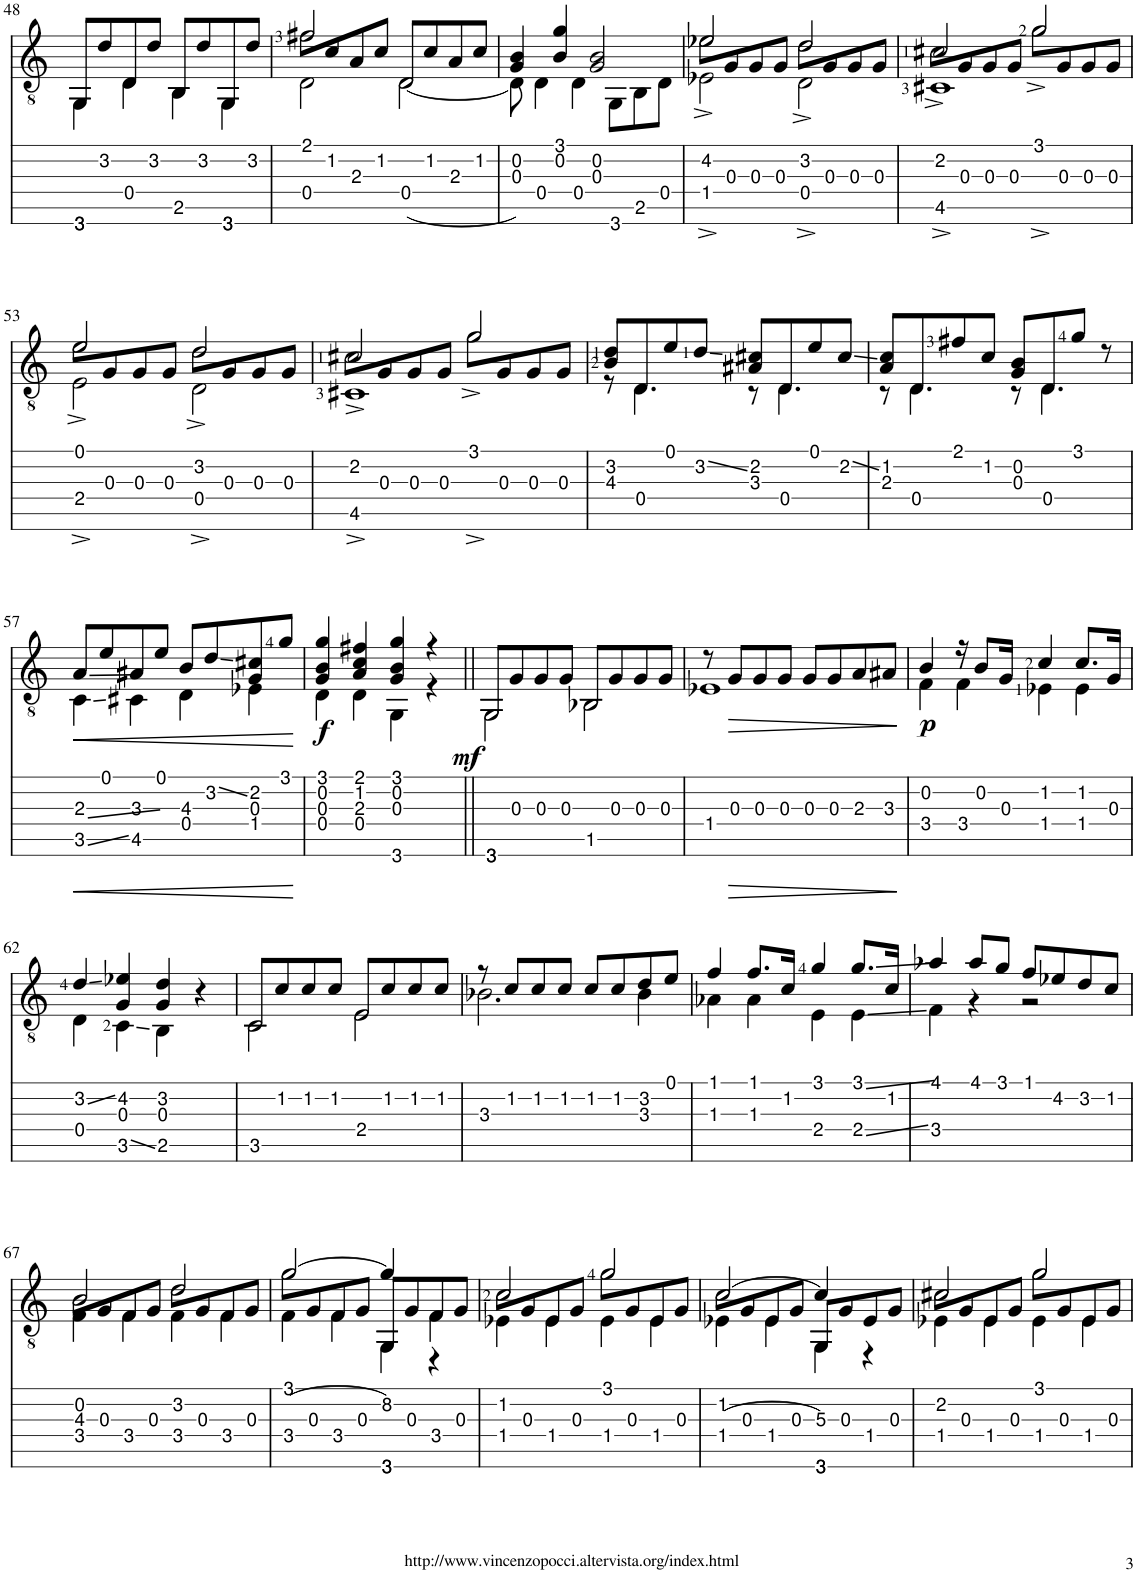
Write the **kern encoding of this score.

**kern	**kern	**dynam
*part1	*part1	*part1
*staff2	*staff1	*staff1/2
*I"Guitar	*	*
*I'Guit.	*	*
!!LO:PB:g=z
*	*clefGv2	*
*k[]	*k[]	*
*M4/4	*M4/4	*
*met(c)	*met(c)	*
=48	=48	=48
*^	*^	*
8GGL	4GG	8GG/L	4GG\	.
8dJ	.	8d/	.	.
8DL	4D	8D/	4D\	.
8dJ	.	8d/J	.	.
8BBL	4BB	8BB/L	4BB\	.
8dJ	.	8d/	.	.
8GGL	4GG	8GG/	4GG\	.
8dJ	.	8d/J	.	.
*	*	*v	*v	*
=49	=49	=49	=49
*	*^	*	*
!	!	!	!LO:N:head=open	!
*	*	*	*^	*
*	*	*	*	*^	*
8f#L	2D	2f#	8f#X\L	2D\	2f#/	.
8cJ	.	.	8c/	.	.	.
8AL	.	.	8A/	.	.	.
8cJ	.	.	8c/J	.	.	.
!	!	!	!LO:N:head=open	!	!	!
8DL	[2D	2ryy	8D/L	[2D\	2ryy	.
8cJ	.	.	8c/	.	.	.
8AL	.	.	8A/	.	.	.
8cJ	.	.	8c/J	.	.	.
*	*v	*v	*	*	*	*
*	*	*	*v	*v	*
=50	=50	=50	=50	=50
4G 4B	8D]	4G/ 4B/	8D\]	.
.	4D	.	4D\	.
4B 4g	.	4B/ 4g/	.	.
.	4D	.	4D\	.
2G 2B	.	2G/ 2B/	.	.
.	8GG	.	8GG\L	.
.	8BBL	.	8BB\	.
.	8DJ	.	8D\J	.
=51	=51	=51	=51	=51
*	*^	*	*	*
!	!	!	!LO:N:head=open	!	!
*	*	*	*	*^	*
8e-^L	2E-	2e-	8e-X^\L	2E-X\	2e-/	.
8GJ	.	.	8G/	.	.	.
8GL	.	.	8G/	.	.	.
8GJ	.	.	8G/J	.	.	.
!	!	!	!LO:N:head=open	!	!	!
8d^L	2D	2d	8d^\L	2D\	2d/	.
8GJ	.	.	8G/	.	.	.
8GL	.	.	8G/	.	.	.
8GJ	.	.	8G/J	.	.	.
=52	=52	=52	=52	=52	=52	=52
!	!	!	!LO:N:head=open	!	!	!
8c#^L	1C#	2c#	8c#X^\L	1C#X	2c#/	.
8GJ	.	.	8G/	.	.	.
8GL	.	.	8G/	.	.	.
8GJ	.	.	8G/J	.	.	.
!	!	!	!LO:N:head=open	!	!	!
8g^L	.	2g	8g^\L	.	2g/	.
8GJ	.	.	8G/	.	.	.
8GL	.	.	8G/	.	.	.
8GJ	.	.	8G/J	.	.	.
!!LO:LB:g=z	!!	!!
=53	=53	=53	=53	=53	=53	=53
!	!	!	!LO:N:head=open	!	!	!
8e^L	2E	2e	8e^\L	2E\	2e/	.
8GJ	.	.	8G/	.	.	.
8GL	.	.	8G/	.	.	.
8GJ	.	.	8G/J	.	.	.
!	!	!	!LO:N:head=open	!	!	!
8d^L	2D	2d	8d^\L	2D\	2d/	.
8GJ	.	.	8G/	.	.	.
8GL	.	.	8G/	.	.	.
8GJ	.	.	8G/J	.	.	.
=54	=54	=54	=54	=54	=54	=54
!	!	!	!LO:N:head=open	!	!	!
8c#L	1C#^	2c#	8c#X\L	1C#X^	2c#/	.
8GJ	.	.	8G/	.	.	.
8GL	.	.	8G/	.	.	.
8GJ	.	.	8G/J	.	.	.
!	!	!	!LO:N:head=open	!	!	!
8g^L	.	2g	8g^\L	.	2g/	.
8GJ	.	.	8G/	.	.	.
8GL	.	.	8G/	.	.	.
8GJ	.	.	8G/J	.	.	.
*	*v	*v	*	*	*	*
*	*	*	*v	*v	*
=55	=55	=55	=55	=55
8B\ 8d\L	8r	8B/ 8d/L	8r	.
8DJ	4.D	8D/	4.D\	.
8eL	.	8e/	.	.
8dJ	.	8d/J	.	.
8A#\ 8c#\L	8r	8A#X/ 8c#X/L	8r	.
8DJ	4.D	8D/	4.D\	.
8eL	.	8e/	.	.
8c#J	.	8c#/J	.	.
=56	=56	=56	=56	=56
8A\ 8c\L	8r	8A/ 8c/L	8r	.
8DJ	4.D	8D/	4.D\	.
8f#L	.	8f#X/	.	.
8cJ	.	8c/J	.	.
8G\ 8B\L	8r	8G/ 8B/L	8r	.
8DJ	4.D	8D/	4.D\	.
8g	.	8g/J	.	.
8r	.	8r	.	.
!!LO:LB:g=z	!!
=57	=57	=57	=57	=57
!	!	!	!	!LO:HP:b
8AL	4C	8A/L	4C\	<
8eJ	.	8e/	.	.
8A#L	4C#	8A#X/	4C#X\	.
8eJ	.	8e/J	.	.
8BL	4D	8B/L	4D\	.
8dJ	.	8d/	.	.
8G\ 8c#\L	4E-	8G/ 8c#X/	4E-X\	.
8gJ	.	8g/J	.	.
*v	*v	*	*	*
*	*v	*v	*
.	.	[
=58	=58	=58
*^	*^	*
!	!	!	!	!LO:DY:b
4G 4B 4g	4D	4G/ 4B/ 4g/	4D\	f
4A 4c 4f#	4D	4A/ 4c/ 4f#X/	4D\	.
4G 4B 4g	4GG	4G/ 4B/ 4g/	4GG\	.
!	!	!	!	!LO:DY:b
4r	4r	4r	4r	mf
=59||	=59||	=59||	=59||	=59||
!	!	!LO:N:head=open	!	!
8GGL	2GG	8GG/L	2GG\	.
8GJ	.	8G/	.	.
8GL	.	8G/	.	.
8GJ	.	8G/J	.	.
!	!	!LO:N:head=open	!	!
8BB-L	2BB-	8BB-X/L	2BB-\	.
8GJ	.	8G/	.	.
8GL	.	8G/	.	.
8GJ	.	8G/J	.	.
=60	=60	=60	=60	=60
8r	1E-	8r	1E-X	.
!	!	!	!	!LO:HP:b
8G	.	8G/L	.	>
8GL	.	8G/	.	.
8GJ	.	8G/J	.	.
8GL	.	8G/L	.	.
8GJ	.	8G/	.	.
8AL	.	8A/	.	.
8A#J	.	8A#X/J	.	.
*v	*v	*	*	*
*	*v	*v	*
.	.	]
=61	=61	=61
*^	*^	*
!	!	!	!	!LO:DY:b
4B	4F	4B/	4F\	p
16r	4F	16r	4F\	.
8BL	.	8B/L	.	.
16GJk	.	16G/Jk	.	.
4c	4E-	4c/	4E-X\	.
8.cL	4E-	8.c/L	4E-\	.
16GJk	.	16G/Jk	.	.
!!LO:LB:g=z	!!
=62	=62	=62	=62	=62
4d	4D	4d/	4D\	.
4G 4e-	4C	4G/ 4e-X/	4C\	.
4G 4d	4BB	4G/ 4d/	4BB\	.
4r	4ryy	4r	4ryy	.
=63	=63	=63	=63	=63
!	!	!LO:N:head=open	!	!
8CL	2C	8C/L	2C\	.
8cJ	.	8c/	.	.
8cL	.	8c/	.	.
8cJ	.	8c/J	.	.
!	!	!LO:N:head=open	!	!
8EL	2E	8E/L	2E\	.
8cJ	.	8c/	.	.
8cL	.	8c/	.	.
8cJ	.	8c/J	.	.
=64	=64	=64	=64	=64
8r	2.B-	8r	2.B-X\	.
8c	.	8c/L	.	.
8cL	.	8c/	.	.
8cJ	.	8c/J	.	.
8cL	.	8c/L	.	.
8cJ	.	8c/	.	.
8dL	4B-	8d/	4B-\	.
8eJ	.	8e/J	.	.
=65	=65	=65	=65	=65
4f	4A-	4f/	4A-X\	.
8.fL	4A-	8.f/L	4A-\	.
16cJk	.	16c/Jk	.	.
4g	4E	4g/	4E\	.
8.gL	4E	8.g/L	4E\	.
16cJk	.	16c/Jk	.	.
=66	=66	=66	=66	=66
4a-	4F	4a-X/	4F\	.
8a-L	4r	8a-/L	4r	.
8gJ	.	8g/J	.	.
8fL	2r	8f/L	2r	.
8e-J	.	8e-X/	.	.
8dL	.	8d/	.	.
8cJ	.	8c/J	.	.
*	*	*v	*v	*
!!LO:LB:g=z
=67	=67	=67	=67
*	*^	*	*
!	!	!	!LO:N:head=open	!
*	*	*	*^	*
*	*	*	*	*^	*
8BL	4F	2B	8B\L	4F\	2B/	.
8GJ	.	.	8G/	.	.	.
8FL	4F	.	8F/	4F\	.	.
8GJ	.	.	8G/J	.	.	.
!	!	!	!LO:N:head=open	!	!	!
8dL	4F	2d	8d\L	4F\	2d/	.
8GJ	.	.	8G/	.	.	.
8FL	4F	.	8F/	4F\	.	.
8GJ	.	.	8G/J	.	.	.
=68	=68	=68	=68	=68	=68	=68
!	!	!	!LO:N:head=open	!	!	!
8gL	4F	[2g	8g\L	4F\	[2g/	.
8GJ	.	.	8G/	.	.	.
8FL	4F	.	8F/	4F\	.	.
8GJ	.	.	8G/J	.	.	.
8GGL	4GG	4g]	8GG/L	4GG\	4g/]	.
8GJ	.	.	8G/	.	.	.
8FL	4F	4r	8F/	4F\	4r	.
8GJ	.	.	8G/J	.	.	.
=69	=69	=69	=69	=69	=69	=69
!	!	!	!LO:N:head=open	!	!	!
8cL	4E-	2c	8c\L	4E-X\	2c/	.
8GJ	.	.	8G/	.	.	.
8E-L	4E-	.	8E-/	4E-\	.	.
8GJ	.	.	8G/J	.	.	.
!	!	!	!LO:N:head=open	!	!	!
8gL	4E-	2g	8g\L	4E-\	2g/	.
8GJ	.	.	8G/	.	.	.
8E-L	4E-	.	8E-/	4E-\	.	.
8GJ	.	.	8G/J	.	.	.
=70	=70	=70	=70	=70	=70	=70
!	!	!	!LO:N:head=open	!	!	!
8cL	4E-	[2c	8c\L	4E-X\	[2c/	.
8GJ	.	.	8G/	.	.	.
8E-L	4E-	.	8E-/	4E-\	.	.
8GJ	.	.	8G/J	.	.	.
8GGL	4GG	4c]	8GG/L	4GG\	4c/]	.
8GJ	.	.	8G/	.	.	.
8E-L	4ryy	4r	8E-/	4ryy	4r	.
8GJ	.	.	8G/J	.	.	.
=71	=71	=71	=71	=71	=71	=71
!	!	!	!LO:N:head=open	!	!	!
8c#L	4E-	2c#	8c#X\L	4E-X\	2c#/	.
8GJ	.	.	8G/	.	.	.
8E-L	4E-	.	8E-/	4E-\	.	.
8GJ	.	.	8G/J	.	.	.
!	!	!	!LO:N:head=open	!	!	!
8gL	4E-	2g	8g\L	4E-\	2g/	.
8GJ	.	.	8G/	.	.	.
8E-L	4E-	.	8E-/	4E-\	.	.
8GJ	.	.	8G/J	.	.	.
*v	*v	*v	*	*	*	*
*	*v	*v	*v	*
=	=	=
*-	*-	*-
